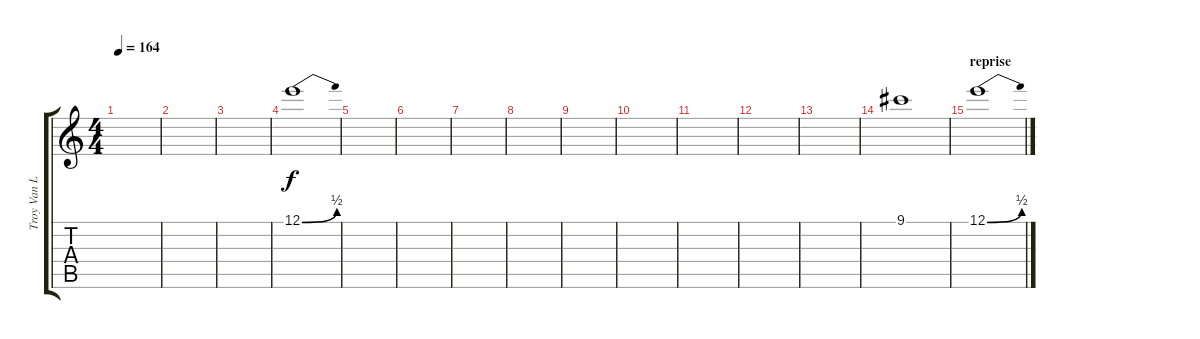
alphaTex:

\track ("Troy Van Leeuwen - lapsteel" "Troy Van L") {instrument distortionguitar}
\staff {score tabs}
\tuning (E4 B3 G3 D3 A2 E2) {hide}
\ts (4 4)
\tempo 164
\clef g2
\ks c
|
|
|
12.1{be (bend 0 0 60 2)}.1 |
|
|
|
|
|
|
|
|
|
9.1.1 |
\section ("" "reprise")
12.1{be (bend 0 0 60 2)}.1
